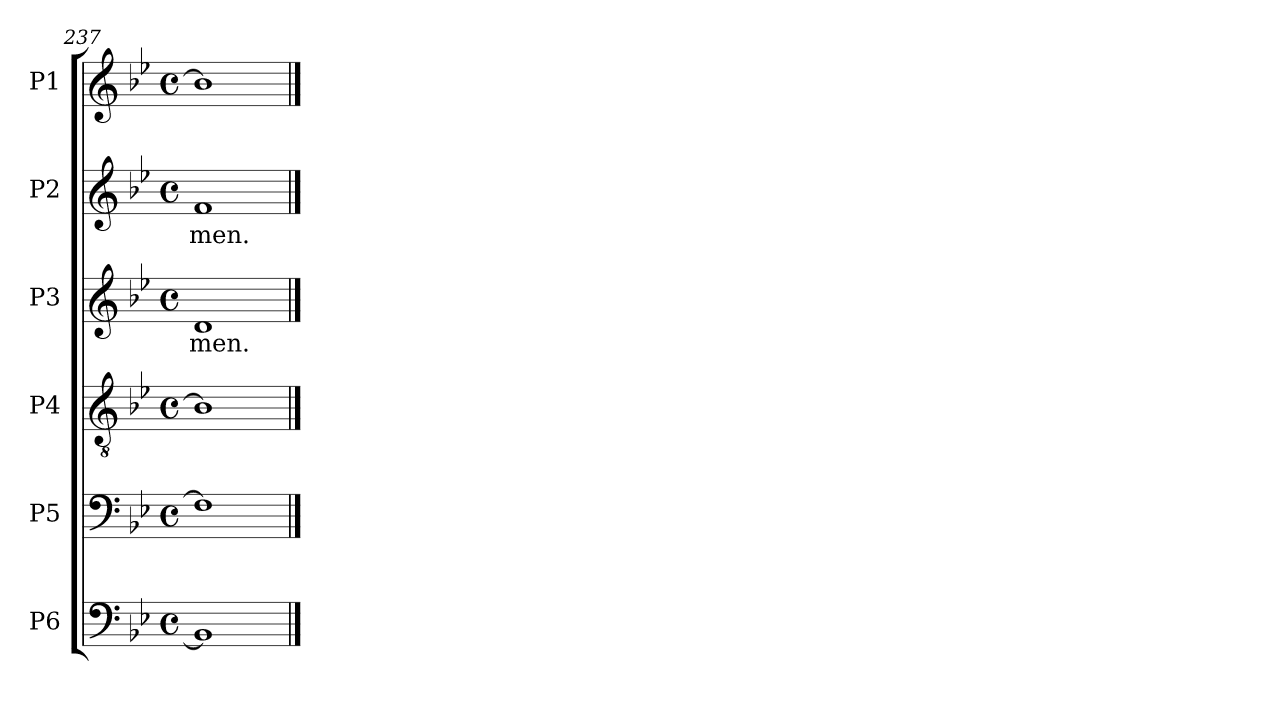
**kern	**kern	**kern	**kern	**text	**kern	**text	**kern
*part6	*part5	*part4	*part3	*part3	*part2	*part2	*part1
*staff6	*staff5	*staff4	*staff3	*staff3	*staff2	*staff2	*staff1
*I"P6	*I"P5	*I"P4	*I"P3	*	*I"P2	*	*I"P1
*clefF4	*clefF4	*clefGv2	*clefG2	*	*clefG2	*	*clefG2
*	*	*ITrd7c12	*	*	*	*	*
*k[b-e-]	*k[b-e-]	*k[b-e-]	*k[b-e-]	*	*k[b-e-]	*	*k[b-e-]
*B-:	*B-:	*B-:	*B-:	*	*B-:	*	*B-:
*M4/4	*M4/4	*M4/4	*M4/4	*	*M4/4	*	*M4/4
*met(c)	*met(c)	*met(c)	*met(c)	*	*met(c)	*	*met(c)
=237	=237	=237	=237	=237	=237	=237	=237
!	!	!	!	!LO:LY:b:color=#000000	!	!	!
!	!	!	!	!	!	!LO:LY:b:color=#000000	!
1BB-i]	1Fi]	1BB-i]	1di	-men.	1fi	-men.	1b-i]
==	==	==	==	==	==	==	==
*-	*-	*-	*-	*-	*-	*-	*-
